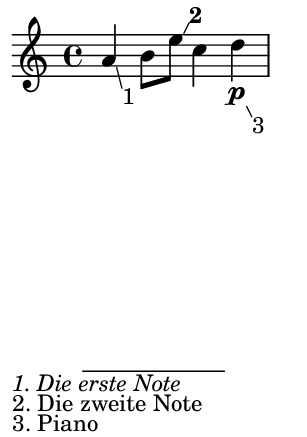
%% Generated by lilypond-book
%% Options: [exampleindent=10.16\mm,indent=0\mm,line-width=160\mm,paper-height=845.047\pt,paper-width=597.508\pt,papersize="a8",quote,ragged-right]
\include "lilypond-book-preamble.ly"


% ****************************************************************
% Start cut-&-pastable-section
% ****************************************************************

#(ly:set-option 'eps-box-padding 3.000000)



\paper {
  #(set-paper-size "a8")
  indent = 0\mm
  ragged-right = ##t
}

\layout {
  
}




% ****************************************************************
% ly snippet:
% ****************************************************************
\sourcefileline 1304
\book {
  \header { tagline = ##f }
  \relative c' {
    \footnote
          "1" #'(0.5 . -2)
          \markup { \italic "1. Die erste Note" }
    a'4
    b8
    \footnote
          \markup { \bold "2" } #'(0.5 . 1)
          "2. Die zweite Note"
    e
    c4
    d-\footnote "3" #'(0.5 . -1) "3. Piano" \p
  }
}


% ****************************************************************
% end ly snippet
% ****************************************************************
